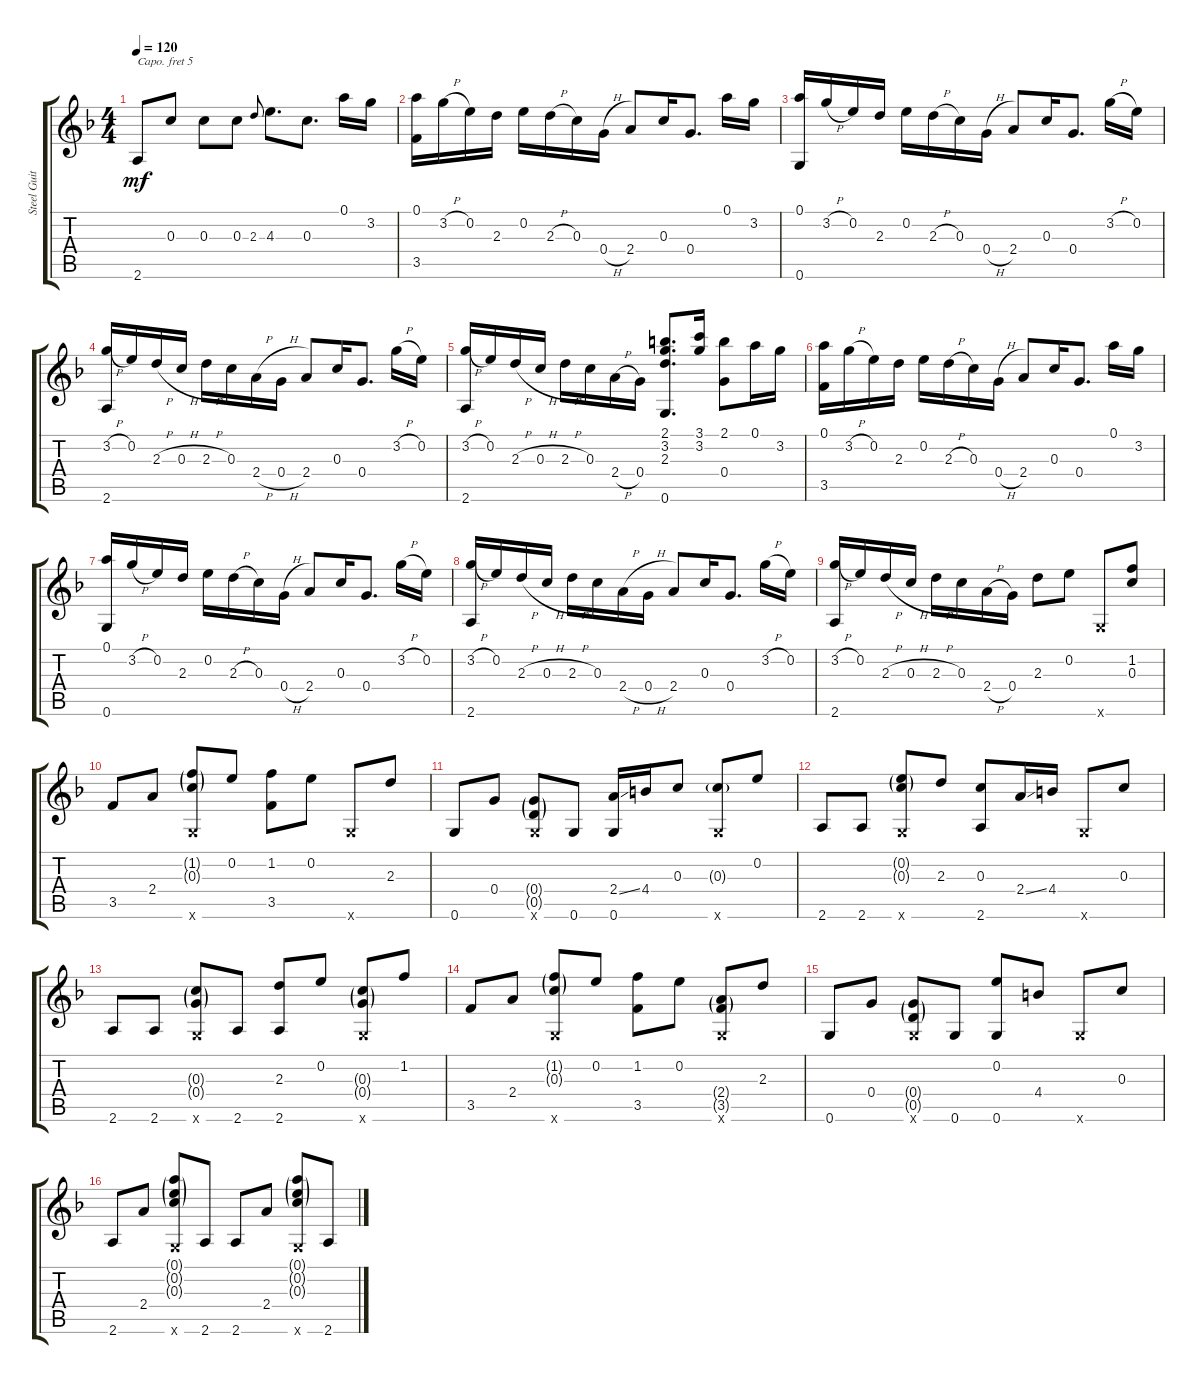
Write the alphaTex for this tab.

\track ("Steel Guitar" "Steel Guit") {instrument acousticguitarsteel}
\staff {score tabs}
\capo 5
\tuning (E4 B3 G3 D3 A2 D2) {hide}
\ts (4 4)
\tempo 120
\clef g2
\ks f
2.6.8{dy mf} 0.3.8 0.3.8 0.3.8 2.3.8{gr onbeat} 4.3.8{d} 0.3.8{d} 0.1.16 3.2.16 |
(0.1 3.5).16 3.2{h}.16 0.2.16 2.3.16 0.2.16 2.3{h}.16 0.3.16 0.4{h}.16 2.4.8 0.3.16 0.4.8{d} 0.1.16 3.2.16 |
(0.1 0.6).16 3.2{h}.16 0.2.16 2.3.16 0.2.16 2.3{h}.16 0.3.16 0.4{h}.16 2.4.8 0.3.16 0.4.8{d} 3.2{h}.16 0.2.16 |
(3.2{h} 2.6).16 0.2.16 2.3{h}.16 0.3{h}.16 2.3{h}.16 0.3.16 2.4{h}.16 0.4{h}.16 2.4.8 0.3.16 0.4.8{d} 3.2{h}.16 0.2.16 |
(3.2{h} 2.6).16 0.2.16 2.3{h}.16 0.3{h}.16 2.3{h}.16 0.3.16 2.4{h}.16 0.4.16 (2.1 3.2 2.3 0.6).8{d} (3.1 3.2).16 (2.1 0.4).8 0.1.16 3.2.16 |
(0.1 3.5).16 3.2{h}.16 0.2.16 2.3.16 0.2.16 2.3{h}.16 0.3.16 0.4{h}.16 2.4.8 0.3.16 0.4.8{d} 0.1.16 3.2.16 |
(0.1 0.6).16 3.2{h}.16 0.2.16 2.3.16 0.2.16 2.3{h}.16 0.3.16 0.4{h}.16 2.4.8 0.3.16 0.4.8{d} 3.2{h}.16 0.2.16 |
(3.2{h} 2.6).16 0.2.16 2.3{h}.16 0.3{h}.16 2.3{h}.16 0.3.16 2.4{h}.16 0.4{h}.16 2.4.8 0.3.16 0.4.8{d} 3.2{h}.16 0.2.16 |
(3.2{h} 2.6).16 0.2.16 2.3{h}.16 0.3{h}.16 2.3{h}.16 0.3.16 2.4{h}.16 0.4.16 2.3.8 0.2.8 0.6{x}.8 (1.2 0.3).8 |
3.5.8 2.4.8 (1.2{g} 0.3{g} 0.6{x}).8 0.2.8 (1.2 3.5).8 0.2.8 0.6{x}.8 2.3.8 |
0.6.8 0.4.8 (0.4{g} 0.5{g} 0.6{x}).8 0.6.8 (2.4{ss} 0.6).16 4.4.16 0.3.8 (0.3{g} 0.6{x}).8 0.2.8 |
2.6.8 2.6.8 (0.2{g} 0.3{g} 0.6{x}).8 2.3.8 (0.3 2.6).8 2.4{ss}.16 4.4.16 0.6{x}.8 0.3.8 |
2.6.8 2.6.8 (0.3{g} 0.4{g} 0.6{x}).8 2.6.8 (2.3 2.6).8 0.2.8 (0.3{g} 0.4{g} 0.6{x}).8 1.2.8 |
3.5.8 2.4.8 (1.2{g} 0.3{g} 0.6{x}).8 0.2.8 (1.2 3.5).8 0.2.8 (2.4{g} 3.5{g} 0.6{x}).8 2.3.8 |
0.6.8 0.4.8 (0.4{g} 0.5{g} 0.6{x}).8 0.6.8 (0.2 0.6).8 4.4.8 0.6{x}.8 0.3.8 |
2.6.8 2.4.8 (0.1{g} 0.2{g} 0.3{g} 0.6{x}).8 2.6.8 2.6.8 2.4.8 (0.1{g} 0.2{g} 0.3{g} 0.6{x}).8 2.6.8
